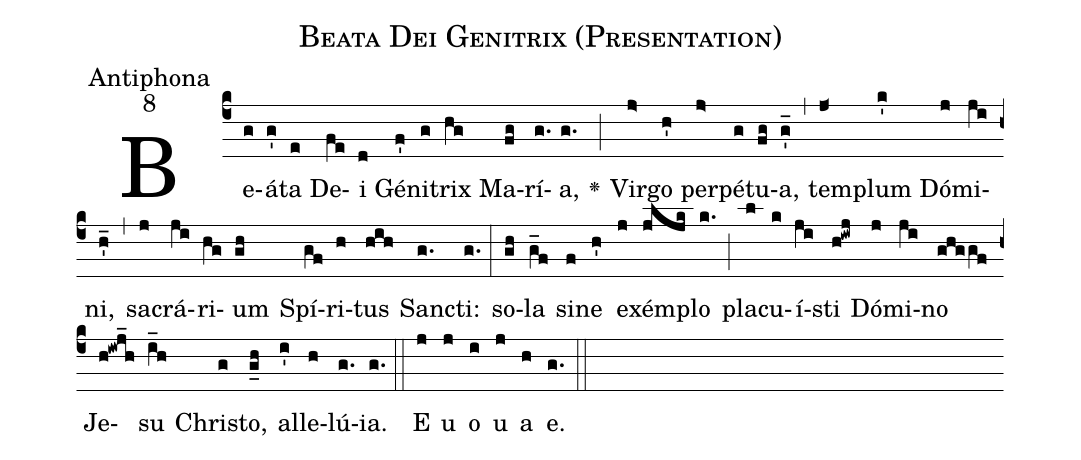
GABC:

name:Beata Dei Genitrix (Presentation);
office-part:Antiphona;
mode:8;
%%
(c4)Be(g)á(g')ta(e) De(fe)i(d) Gé(f')ni(g)trix(hg) Ma(fg)rí(g.)a,(g.) <v>\greheightstar</v>(;)
Vir(j>)go(h') per(j>)pé(g)tu(fg)a,(g'_) (,) tem(j<)plum(k') Dó(j)mi(ji)ni,(h'_) (,) sa(j)crá(ji)ri(hg)um(gh) Spí(gf)ri(h)tus(hih) San(g.)cti:(g.) (:)
so(gh)la(g_f) si(f)ne(h') e(j)xém(jljk)plo(k./) (;)
pla(l)cu(k)í(ji)sti(h!iwj) Dó(j)mi(ji)no(ghg/gf) Je(h!iwj_h)su(i_h) Chri(g)sto,(g_h) al(i')le(h)lú(g.)ia.(g.) (::)
E(j) u(j) o(i) u(j) a(h) e.(g.) (::)
